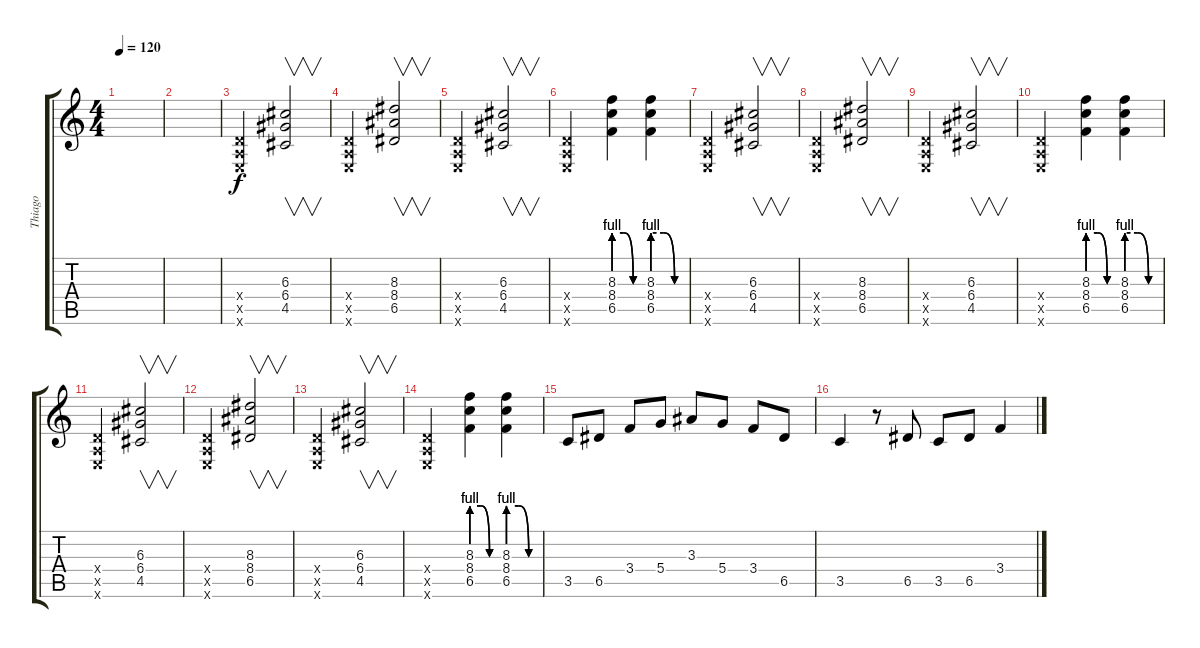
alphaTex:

\track ("Thiago" "Thiago") {instrument electricguitarclean}
\staff {score tabs}
\tuning (E4 B3 G3 D3 A2 E2) {hide}
\ts (4 4)
\tempo 120
\clef g2
\ks c
|
|
(0.4{x} 0.5{x} 0.6{x}).2 (6.3 6.4 4.5).2{v} |
(0.4{x} 0.5{x} 0.6{x}).2 (8.3 8.4 6.5).2{v} |
(0.4{x} 0.5{x} 0.6{x}).2 (6.3 6.4 4.5).2{v} |
(0.4{x} 0.5{x} 0.6{x}).2 (8.3{be (custom 0 4 20 4 40 0 60 0)} 8.4{be (custom 0 4 20 4 40 0 60 0)} 6.5{be (custom 0 4 20 4 40 0 60 0)}).4 (8.3{be (custom 0 4 20 4 40 0 60 0)} 8.4{be (custom 0 4 20 4 40 0 60 0)} 6.5{be (custom 0 4 20 4 40 0 60 0)}).4 |
(0.4{x} 0.5{x} 0.6{x}).2 (6.3 6.4 4.5).2{v} |
(0.4{x} 0.5{x} 0.6{x}).2 (8.3 8.4 6.5).2{v} |
(0.4{x} 0.5{x} 0.6{x}).2 (6.3 6.4 4.5).2{v} |
(0.4{x} 0.5{x} 0.6{x}).2 (8.3{be (custom 0 4 20 4 40 0 60 0)} 8.4{be (custom 0 4 20 4 40 0 60 0)} 6.5{be (custom 0 4 20 4 40 0 60 0)}).4 (8.3{be (custom 0 4 20 4 40 0 60 0)} 8.4{be (custom 0 4 20 4 40 0 60 0)} 6.5{be (custom 0 4 20 4 40 0 60 0)}).4 |
(0.4{x} 0.5{x} 0.6{x}).2 (6.3 6.4 4.5).2{v} |
(0.4{x} 0.5{x} 0.6{x}).2 (8.3 8.4 6.5).2{v} |
(0.4{x} 0.5{x} 0.6{x}).2 (6.3 6.4 4.5).2{v} |
(0.4{x} 0.5{x} 0.6{x}).2 (8.3{be (custom 0 4 20 4 40 0 60 0)} 8.4{be (custom 0 4 20 4 40 0 60 0)} 6.5{be (custom 0 4 20 4 40 0 60 0)}).4 (8.3{be (custom 0 4 20 4 40 0 60 0)} 8.4{be (custom 0 4 20 4 40 0 60 0)} 6.5{be (custom 0 4 20 4 40 0 60 0)}).4 |
3.5.8 6.5.8 3.4.8 5.4.8 3.3.8 5.4.8 3.4.8 6.5.8 |
3.5.4 r.8 6.5.8 3.5.8 6.5.8 3.4.4
